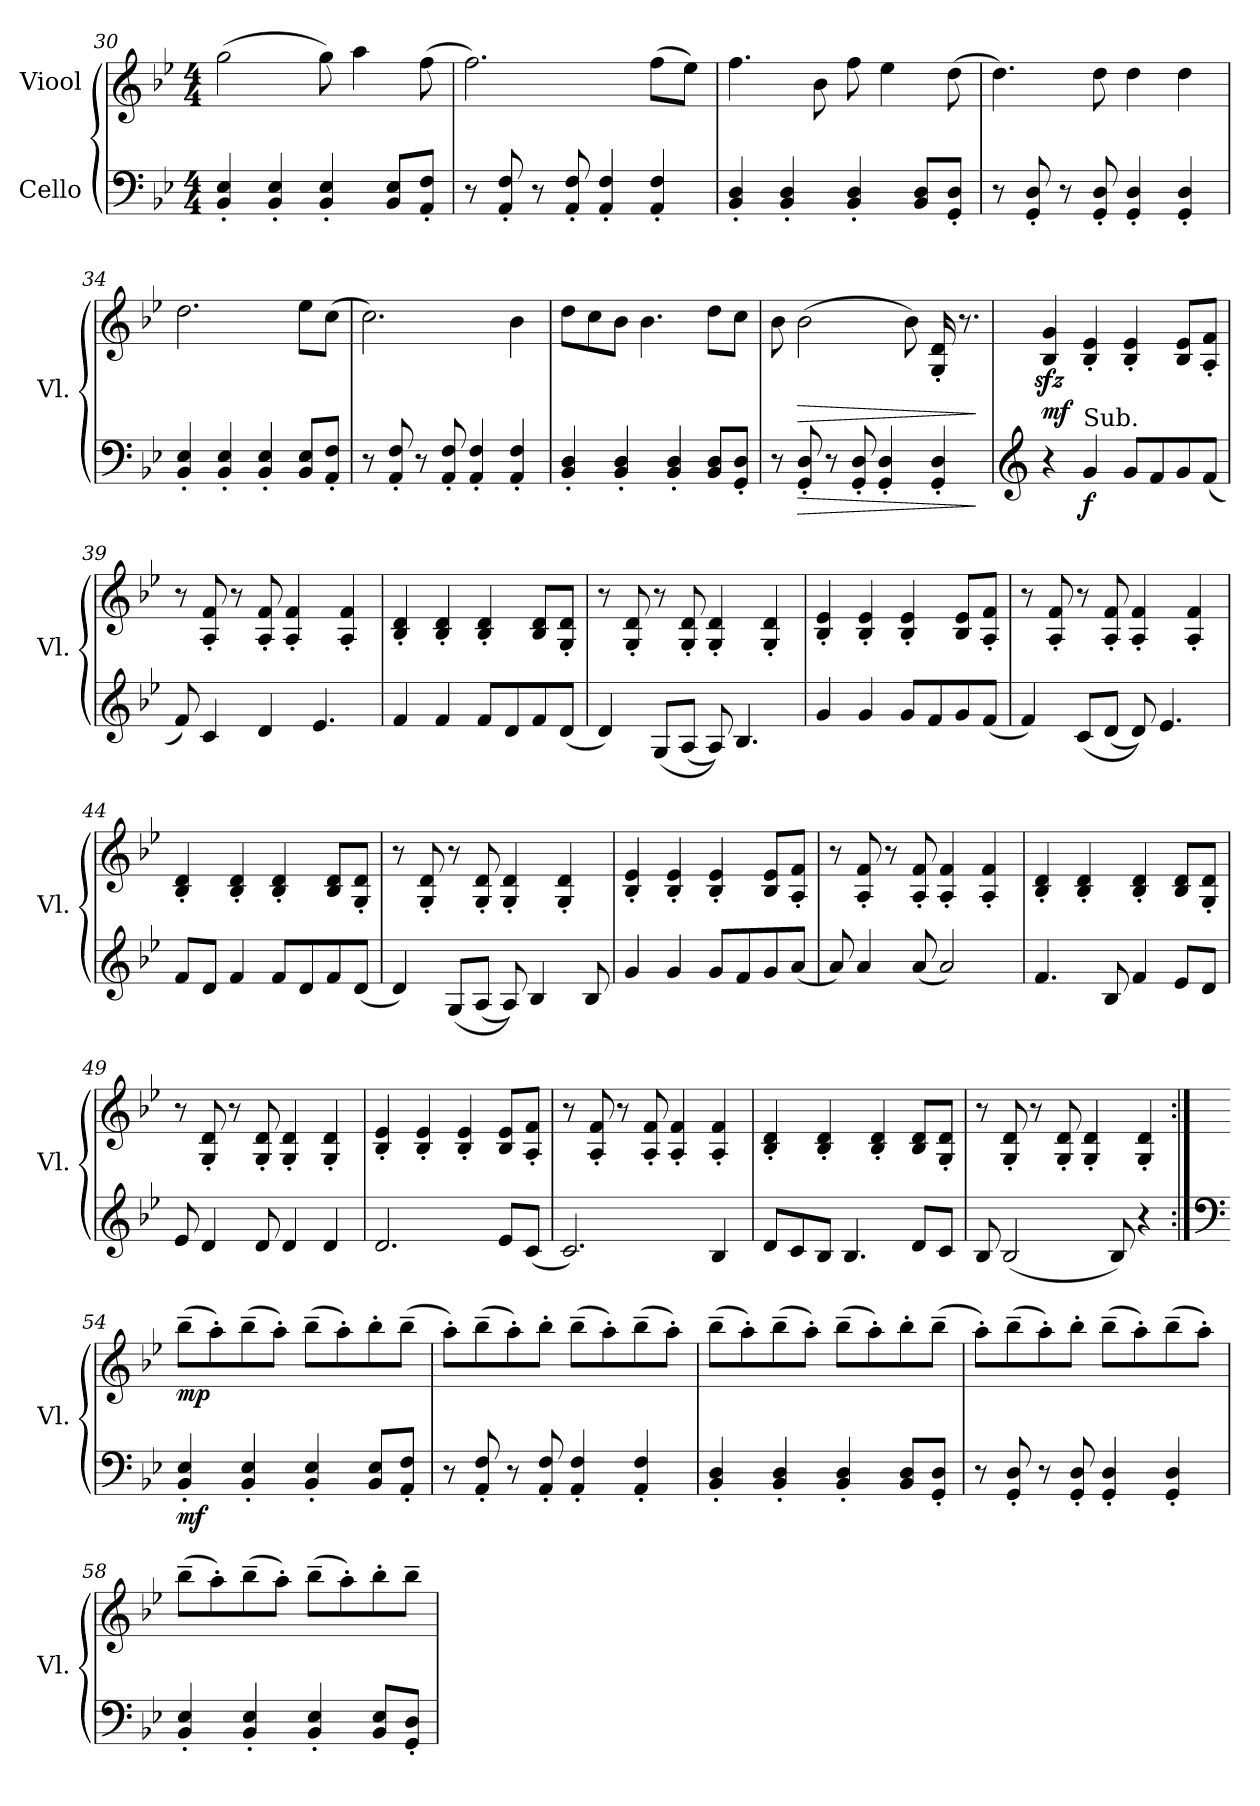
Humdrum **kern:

**kern	**dynam	**kern	**dynam
*part2	*part2	*part1	*part1
*staff2	*staff2	*staff1	*staff1
*I"Cello	*	*I"Viool	*
*	*	*I'Vl.	*
*clefF4	*	*clefG2	*
*k[b-e-]	*	*k[b-e-]	*
*M4/4	*	*M4/4	*
=30	=30	=30	=30
4BB-/' 4E-/'	.	(2gg\	.
4BB-/' 4E-/'	.	.	.
4BB-/' 4E-/'	.	8gg\)	.
.	.	4aa\	.
8BB-/ 8E-/L	.	.	.
8AA/' 8F/'J	.	(8ff\	.
=31	=31	=31	=31
8r	.	2.ff\)	.
8AA/' 8F/'	.	.	.
8r	.	.	.
8AA/' 8F/'	.	.	.
4AA/' 4F/'	.	.	.
4AA/' 4F/'	.	(8ff\L	.
.	.	8ee-\J)	.
=32	=32	=32	=32
4BB-/' 4D/'	.	4.ff\	.
4BB-/' 4D/'	.	.	.
.	.	8b-\	.
4BB-/' 4D/'	.	8ff\	.
.	.	4ee-\	.
8BB-/ 8D/L	.	.	.
8GG/' 8D/'J	.	(8dd\	.
=33	=33	=33	=33
8r	.	4.dd\)	.
8GG/' 8D/'	.	.	.
8r	.	.	.
8GG/' 8D/'	.	8dd\	.
4GG/' 4D/'	.	4dd\	.
4GG/' 4D/'	.	4dd\	.
!!LO:LB:g=z
=34	=34	=34	=34
4BB-/' 4E-/'	.	2.dd\	.
4BB-/' 4E-/'	.	.	.
4BB-/' 4E-/'	.	.	.
8BB-/ 8E-/L	.	8ee-\L	.
8AA/' 8F/'J	.	(8cc\J	.
=35	=35	=35	=35
8r	.	2.cc\)	.
8AA/' 8F/'	.	.	.
8r	.	.	.
8AA/' 8F/'	.	.	.
4AA/' 4F/'	.	.	.
4AA/' 4F/'	.	4b-\	.
=36	=36	=36	=36
4BB-/' 4D/'	.	8dd\L	.
.	.	8cc\	.
4BB-/' 4D/'	.	8b-\J	.
.	.	4.b-\	.
4BB-/' 4D/'	.	.	.
8BB-/ 8D/L	.	8dd\L	.
8GG/' 8D/'J	.	8cc\J	.
=37	=37	=37	=37
8r	.	8b-\	.
!	!LO:HP:b	!	!LO:HP:b
8GG/' 8D/'	>	(2b-\	>
8r	.	.	.
8GG/' 8D/'	.	.	.
4GG/' 4D/'	.	.	.
.	.	8b-\)	.
4GG/' 4D/'	.	16G/' 16d/'	.
.	.	8.r	.
.	]	.	]
=38	=38	=38	=38
*clefG2	*	*	*
!	!	!	!LO:DY:b
4r	.	4B-/zz< 4g/zz<	mf
!LO:TX:a:t=Sub.	!	!	!
!	!LO:DY:b	!	!
4g/	f	4B-/' 4e-/'	.
8g/L	.	4B-/' 4e-/'	.
8f/	.	.	.
8g/	.	8B-/ 8e-/L	.
(8f/J	.	8A/' 8f/'J	.
!!LO:LB:g=z
=39	=39	=39	=39
8f/)	.	8r	.
4c/	.	8A/' 8f/'	.
.	.	8r	.
4d/	.	8A/' 8f/'	.
.	.	4A/' 4f/'	.
4.e-/	.	.	.
.	.	4A/' 4f/'	.
=40	=40	=40	=40
4f/	.	4B-/' 4d/'	.
4f/	.	4B-/' 4d/'	.
8f/L	.	4B-/' 4d/'	.
8d/	.	.	.
8f/	.	8B-/ 8d/L	.
(8d/J	.	8G/' 8d/'J	.
=41	=41	=41	=41
4d/)	.	8r	.
.	.	8G/' 8d/'	.
(8G/L	.	8r	.
(8A/J	.	8G/' 8d/'	.
8A/))	.	4G/' 4d/'	.
4.B-/	.	.	.
.	.	4G/' 4d/'	.
=42	=42	=42	=42
4g/	.	4B-/' 4e-/'	.
4g/	.	4B-/' 4e-/'	.
8g/L	.	4B-/' 4e-/'	.
8f/	.	.	.
8g/	.	8B-/ 8e-/L	.
(8f/J	.	8A/' 8f/'J	.
!!LO:LB:g=z
=43	=43	=43	=43
4f/)	.	8r	.
.	.	8A/' 8f/'	.
(8c/L	.	8r	.
(8d/J	.	8A/' 8f/'	.
8d/))	.	4A/' 4f/'	.
4.e-/	.	.	.
.	.	4A/' 4f/'	.
=44	=44	=44	=44
8f/L	.	4B-/' 4d/'	.
8d/J	.	.	.
4f/	.	4B-/' 4d/'	.
8f/L	.	4B-/' 4d/'	.
8d/	.	.	.
8f/	.	8B-/ 8d/L	.
(8d/J	.	8G/' 8d/'J	.
=45	=45	=45	=45
4d/)	.	8r	.
.	.	8G/' 8d/'	.
(8G/L	.	8r	.
(8A/J	.	8G/' 8d/'	.
8A/))	.	4G/' 4d/'	.
4B-/	.	.	.
.	.	4G/' 4d/'	.
8B-/	.	.	.
=46	=46	=46	=46
4g/	.	4B-/' 4e-/'	.
4g/	.	4B-/' 4e-/'	.
8g/L	.	4B-/' 4e-/'	.
8f/	.	.	.
8g/	.	8B-/ 8e-/L	.
(8a/J	.	8A/' 8f/'J	.
!!LO:LB:g=z
=47	=47	=47	=47
8a/)	.	8r	.
4a/	.	8A/' 8f/'	.
.	.	8r	.
(8a/	.	8A/' 8f/'	.
2a/)	.	4A/' 4f/'	.
.	.	4A/' 4f/'	.
=48	=48	=48	=48
4.f/	.	4B-/' 4d/'	.
.	.	4B-/' 4d/'	.
8B-/	.	.	.
4f/	.	4B-/' 4d/'	.
8e-/L	.	8B-/ 8d/L	.
8d/J	.	8G/' 8d/'J	.
=49	=49	=49	=49
8e-/	.	8r	.
4d/	.	8G/' 8d/'	.
.	.	8r	.
8d/	.	8G/' 8d/'	.
4d/	.	4G/' 4d/'	.
4d/	.	4G/' 4d/'	.
=50	=50	=50	=50
2.d/	.	4B-/' 4e-/'	.
.	.	4B-/' 4e-/'	.
.	.	4B-/' 4e-/'	.
8e-/L	.	8B-/ 8e-/L	.
(8c/J	.	8A/' 8f/'J	.
=51	=51	=51	=51
2.c/)	.	8r	.
.	.	8A/' 8f/'	.
.	.	8r	.
.	.	8A/' 8f/'	.
.	.	4A/' 4f/'	.
4B-/	.	4A/' 4f/'	.
!!LO:LB:g=z
=52	=52	=52	=52
8d/L	.	4B-/' 4d/'	.
8c/	.	.	.
8B-/J	.	4B-/' 4d/'	.
4.B-/	.	.	.
.	.	4B-/' 4d/'	.
8d/L	.	8B-/ 8d/L	.
8c/J	.	8G/' 8d/'J	.
=53	=53	=53	=53
8B-/	.	8r	.
(2B-/	.	8G/' 8d/'	.
.	.	8r	.
.	.	8G/' 8d/'	.
.	.	4G/' 4d/'	.
8B-/)	.	.	.
4r	.	4G/' 4d/'	.
=54:|!	=54:|!	=54:|!	=54:|!
*clefF4	*	*	*
!	!LO:DY:b	!	!LO:DY:b
4BB-/' 4E-/'	mf	(8bb-~\L	mp
.	.	8aa'\)	.
4BB-/' 4E-/'	.	(8bb-~\	.
.	.	8aa'\J)	.
4BB-/' 4E-/'	.	(8bb-~\L	.
.	.	8aa'\)	.
8BB-/ 8E-/L	.	8bb-'\	.
8AA/' 8F/'J	.	(8bb-~\J	.
=55	=55	=55	=55
8r	.	8aa'\L)	.
8AA/' 8F/'	.	(8bb-~\	.
8r	.	8aa'\)	.
8AA/' 8F/'	.	8bb-'\J	.
4AA/' 4F/'	.	(8bb-~\L	.
.	.	8aa'\)	.
4AA/' 4F/'	.	(8bb-~\	.
.	.	8aa'\J)	.
!!LO:PB:g=z
=56	=56	=56	=56
4BB-/' 4D/'	.	(8bb-~\L	.
.	.	8aa'\)	.
4BB-/' 4D/'	.	(8bb-~\	.
.	.	8aa'\J)	.
4BB-/' 4D/'	.	(8bb-~\L	.
.	.	8aa'\)	.
8BB-/ 8D/L	.	8bb-'\	.
8GG/' 8D/'J	.	(8bb-~\J	.
=57	=57	=57	=57
8r	.	8aa'\L)	.
8GG/' 8D/'	.	(8bb-~\	.
8r	.	8aa'\)	.
8GG/' 8D/'	.	8bb-'\J	.
4GG/' 4D/'	.	(8bb-~\L	.
.	.	8aa'\)	.
4GG/' 4D/'	.	(8bb-~\	.
.	.	8aa'\J)	.
=58	=58	=58	=58
4BB-/' 4E-/'	.	(8bb-~\L	.
.	.	8aa'\)	.
4BB-/' 4E-/'	.	(8bb-~\	.
.	.	8aa'\J)	.
4BB-/' 4E-/'	.	(8bb-~\L	.
.	.	8aa'\)	.
8BB-/ 8E-/L	.	8bb-'\	.
8GG/' 8D/'J	.	8bb-~\J	.
=	=	=	=
*-	*-	*-	*-
